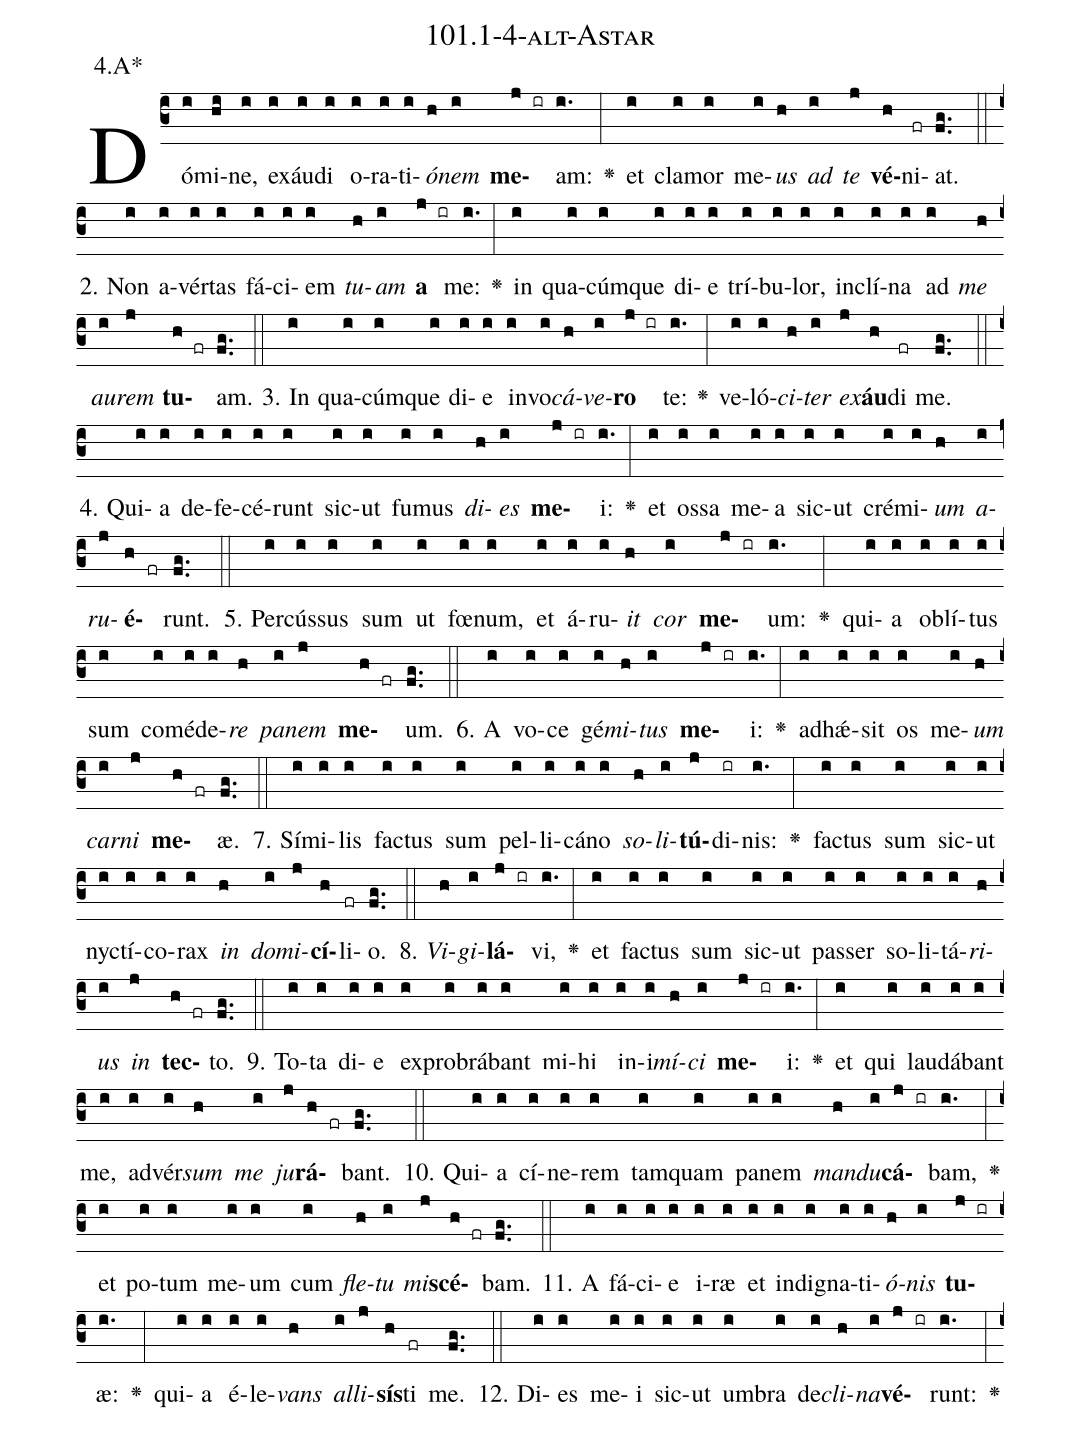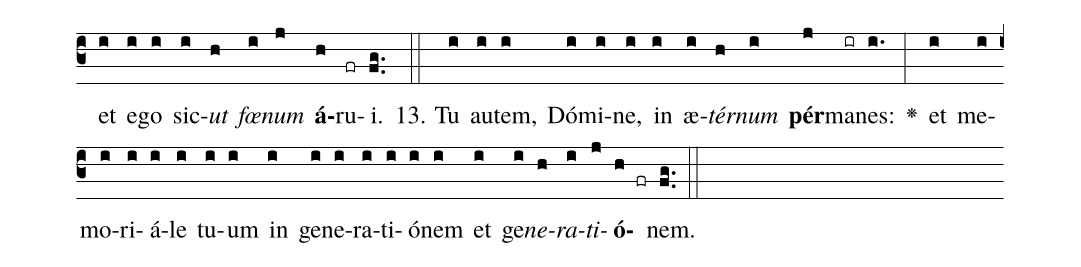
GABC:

name: 101.1-4-alt-Astar;
annotation: 4.A*;
%%
(c3)Dó(i)mi(hi)ne,(i) ex(i)áu(i)di(i) o(i)ra(i)ti(i)<i>ó</i>(h)<i>nem</i>(i) <b>me</b>(j ir)am:(i.) <v>\greheightstar</v>(:) et(i) cla(i)mor(i) me(i)<i>us</i>(h) <i>ad</i>(i) <i>te</i>(j) <b>vé</b>(h)ni(fr)at.(fg..) (::)
2. Non(i) a(i)vér(i)tas(i) fá(i)ci(i)em(i) <i>tu</i>(h)<i>am</i>(i) <b>a</b>(j ir) me:(i.) <v>\greheightstar</v>(:) in(i) qua(i)cúm(i)que(i) di(i)e(i) trí(i)bu(i)lor,(i) in(i)clí(i)na(i) ad(i) <i>me</i>(h) <i>au</i>(i)<i>rem</i>(j) <b>tu</b>(h fr)am.(fg..) (::)
3. In(i) qua(i)cúm(i)que(i) di(i)e(i) in(i)vo(i)<i>cá</i>(h)<i>ve</i>(i)<b>ro</b>(j ir) te:(i.) <v>\greheightstar</v>(:) ve(i)ló(i)<i>ci</i>(h)<i>ter</i>(i) <i>ex</i>(j)<b>áu</b>(h)di(fr) me.(fg..) (::)
4. Qui(i)a(i) de(i)fe(i)cé(i)runt(i) sic(i)ut(i) fu(i)mus(i) <i>di</i>(h)<i>es</i>(i) <b>me</b>(j ir)i:(i.) <v>\greheightstar</v>(:) et(i) os(i)sa(i) me(i)a(i) sic(i)ut(i) cré(i)mi(i)<i>um</i>(h) <i>a</i>(i)<i>ru</i>(j)<b>é</b>(h fr)runt.(fg..) (::)
5. Per(i)cús(i)sus(i) sum(i) ut(i) fœ(i)num,(i) et(i) á(i)ru(i)<i>it</i>(h) <i>cor</i>(i) <b>me</b>(j ir)um:(i.) <v>\greheightstar</v>(:) qui(i)a(i) ob(i)lí(i)tus(i) sum(i) com(i)é(i)de(i)<i>re</i>(h) <i>pa</i>(i)<i>nem</i>(j) <b>me</b>(h fr)um.(fg..) (::)
6. A(i) vo(i)ce(i) gé(i)<i>mi</i>(h)<i>tus</i>(i) <b>me</b>(j ir)i:(i.) <v>\greheightstar</v>(:) ad(i)hǽ(i)sit(i) os(i) me(i)<i>um</i>(h) <i>car</i>(i)<i>ni</i>(j) <b>me</b>(h fr)æ.(fg..) (::)
7. Sí(i)mi(i)lis(i) fac(i)tus(i) sum(i) pel(i)li(i)cá(i)no(i) <i>so</i>(h)<i>li</i>(i)<b>tú</b>(j)di(ir)nis:(i.) <v>\greheightstar</v>(:) fac(i)tus(i) sum(i) sic(i)ut(i) nyc(i)tí(i)co(i)rax(i) <i>in</i>(h) <i>do</i>(i)<i>mi</i>(j)<b>cí</b>(h)li(fr)o.(fg..) (::)
8. <i>Vi</i>(h)<i>gi</i>(i)<b>lá</b>(j ir)vi,(i.) <v>\greheightstar</v>(:) et(i) fac(i)tus(i) sum(i) sic(i)ut(i) pas(i)ser(i) so(i)li(i)tá(i)<i>ri</i>(h)<i>us</i>(i) <i>in</i>(j) <b>tec</b>(h fr)to.(fg..) (::)
9. To(i)ta(i) di(i)e(i) ex(i)pro(i)brá(i)bant(i) mi(i)hi(i) in(i)i(i)<i>mí</i>(h)<i>ci</i>(i) <b>me</b>(j ir)i:(i.) <v>\greheightstar</v>(:) et(i) qui(i) lau(i)dá(i)bant(i) me,(i) ad(i)vér(i)<i>sum</i>(h) <i>me</i>(i) <i>ju</i>(j)<b>rá</b>(h fr)bant.(fg..) (::)
10. Qui(i)a(i) cí(i)ne(i)rem(i) tam(i)quam(i) pa(i)nem(i) <i>man</i>(h)<i>du</i>(i)<b>cá</b>(j ir)bam,(i.) <v>\greheightstar</v>(:) et(i) po(i)tum(i) me(i)um(i) cum(i) <i>fle</i>(h)<i>tu</i>(i) <i>mi</i>(j)<b>scé</b>(h fr)bam.(fg..) (::)
11. A(i) fá(i)ci(i)e(i) i(i)ræ(i) et(i) in(i)di(i)gna(i)ti(i)<i>ó</i>(h)<i>nis</i>(i) <b>tu</b>(j ir)æ:(i.) <v>\greheightstar</v>(:) qui(i)a(i) é(i)le(i)<i>vans</i>(h) <i>al</i>(i)<i>li</i>(j)<b>sís</b>(h)ti(fr) me.(fg..) (::)
12. Di(i)es(i) me(i)i(i) sic(i)ut(i) um(i)bra(i) de(i)<i>cli</i>(h)<i>na</i>(i)<b>vé</b>(j ir)runt:(i.) <v>\greheightstar</v>(:) et(i) e(i)go(i) sic(i)<i>ut</i>(h) <i>fœ</i>(i)<i>num</i>(j) <b>á</b>(h)ru(fr)i.(fg..) (::)
13. Tu(i) au(i)tem,(i) Dó(i)mi(i)ne,(i) in(i) æ(i)<i>tér</i>(h)<i>num</i>(i) <b>pér</b>(j)ma(ir)nes:(i.) <v>\greheightstar</v>(:) et(i) me(i)mo(i)ri(i)á(i)le(i) tu(i)um(i) in(i) ge(i)ne(i)ra(i)ti(i)ó(i)nem(i) et(i) ge(i)<i>ne</i>(h)<i>ra</i>(i)<i>ti</i>(j)<b>ó</b>(h fr)nem.(fg..) (::)
